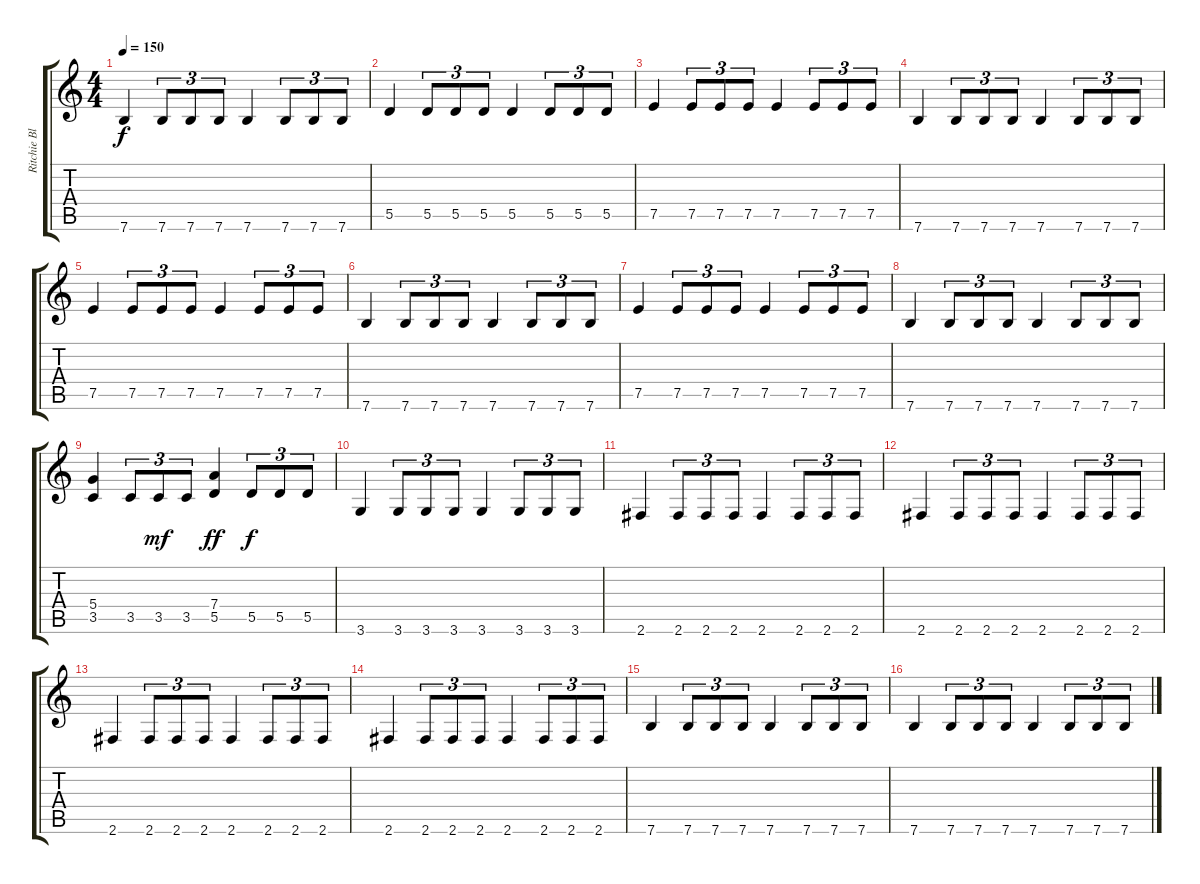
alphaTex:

\track ("Ritchie Blackmore" "Ritchie Bl") {instrument distortionguitar}
\staff {score tabs}
\tuning (E4 B3 G3 D3 A2 E2) {hide}
\ts (4 4)
\tempo 150
\clef g2
\ks c
7.6.4{dy f} 7.6.8{tu (3 2)} 7.6.8{tu (3 2)} 7.6.8{tu (3 2)} 7.6.4 7.6.8{tu (3 2)} 7.6.8{tu (3 2)} 7.6.8{tu (3 2)} |
5.5.4 5.5.8{tu (3 2)} 5.5.8{tu (3 2)} 5.5.8{tu (3 2)} 5.5.4 5.5.8{tu (3 2)} 5.5.8{tu (3 2)} 5.5.8{tu (3 2)} |
7.5.4 7.5.8{tu (3 2)} 7.5.8{tu (3 2)} 7.5.8{tu (3 2)} 7.5.4 7.5.8{tu (3 2)} 7.5.8{tu (3 2)} 7.5.8{tu (3 2)} |
7.6.4 7.6.8{tu (3 2)} 7.6.8{tu (3 2)} 7.6.8{tu (3 2)} 7.6.4 7.6.8{tu (3 2)} 7.6.8{tu (3 2)} 7.6.8{tu (3 2)} |
7.5.4 7.5.8{tu (3 2)} 7.5.8{tu (3 2)} 7.5.8{tu (3 2)} 7.5.4 7.5.8{tu (3 2)} 7.5.8{tu (3 2)} 7.5.8{tu (3 2)} |
7.6.4 7.6.8{tu (3 2)} 7.6.8{tu (3 2)} 7.6.8{tu (3 2)} 7.6.4 7.6.8{tu (3 2)} 7.6.8{tu (3 2)} 7.6.8{tu (3 2)} |
7.5.4 7.5.8{tu (3 2)} 7.5.8{tu (3 2)} 7.5.8{tu (3 2)} 7.5.4 7.5.8{tu (3 2)} 7.5.8{tu (3 2)} 7.5.8{tu (3 2)} |
7.6.4 7.6.8{tu (3 2)} 7.6.8{tu (3 2)} 7.6.8{tu (3 2)} 7.6.4 7.6.8{tu (3 2)} 7.6.8{tu (3 2)} 7.6.8{tu (3 2)} |
(5.4 3.5).4 3.5.8{tu (3 2)} 3.5.8{tu (3 2) dy mf} 3.5.8{tu (3 2)} (7.4 5.5).4{dy ff} 5.5.8{tu (3 2) dy f} 5.5.8{tu (3 2)} 5.5.8{tu (3 2)} |
3.6.4 3.6.8{tu (3 2)} 3.6.8{tu (3 2)} 3.6.8{tu (3 2)} 3.6.4 3.6.8{tu (3 2)} 3.6.8{tu (3 2)} 3.6.8{tu (3 2)} |
2.6.4 2.6.8{tu (3 2)} 2.6.8{tu (3 2)} 2.6.8{tu (3 2)} 2.6.4 2.6.8{tu (3 2)} 2.6.8{tu (3 2)} 2.6.8{tu (3 2)} |
2.6.4 2.6.8{tu (3 2)} 2.6.8{tu (3 2)} 2.6.8{tu (3 2)} 2.6.4 2.6.8{tu (3 2)} 2.6.8{tu (3 2)} 2.6.8{tu (3 2)} |
2.6.4 2.6.8{tu (3 2)} 2.6.8{tu (3 2)} 2.6.8{tu (3 2)} 2.6.4 2.6.8{tu (3 2)} 2.6.8{tu (3 2)} 2.6.8{tu (3 2)} |
2.6.4 2.6.8{tu (3 2)} 2.6.8{tu (3 2)} 2.6.8{tu (3 2)} 2.6.4 2.6.8{tu (3 2)} 2.6.8{tu (3 2)} 2.6.8{tu (3 2)} |
7.6.4 7.6.8{tu (3 2)} 7.6.8{tu (3 2)} 7.6.8{tu (3 2)} 7.6.4 7.6.8{tu (3 2)} 7.6.8{tu (3 2)} 7.6.8{tu (3 2)} |
7.6.4 7.6.8{tu (3 2)} 7.6.8{tu (3 2)} 7.6.8{tu (3 2)} 7.6.4 7.6.8{tu (3 2)} 7.6.8{tu (3 2)} 7.6.8{tu (3 2)}
